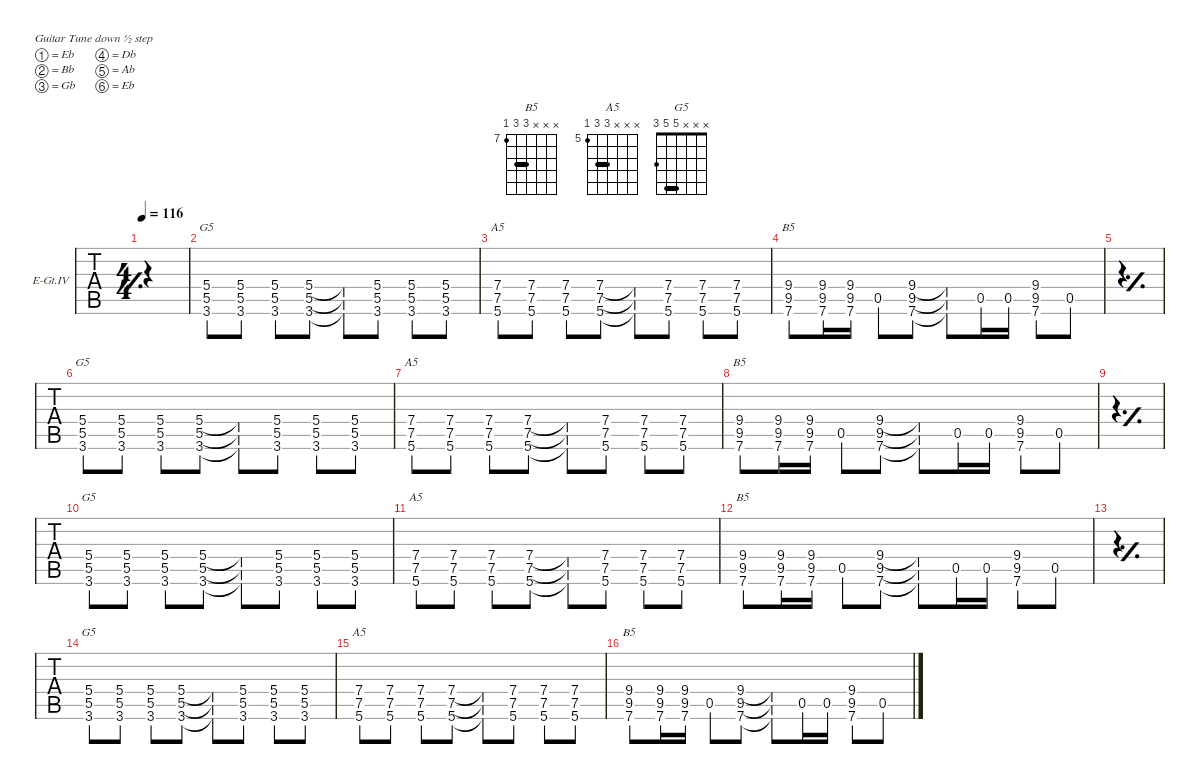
\hideDynamics
\bracketExtendMode nobrackets
\firstSystemTrackNameOrientation horizontal
\otherSystemsTrackNameOrientation horizontal
\track ("E.Guitar IV (Right)" "E-Gt.IV") {multiBarRest instrument distortionguitar}
\staff {tabs}
\tuning (Eb4 Bb3 Gb3 Db3 Ab2 Eb2)
\chord ("B5" x x x 9 9 7) {firstfret 7 barre 9}
\chord ("A5" x x x 7 7 5) {firstfret 5 barre 7}
\chord ("G5" x x x 5 5 3) {barre 5}
\ts (4 4)
\tempo 116
\clef g2
\simile simple
\ks db
|
(3.6 5.5 5.4).8{ch "G5"} (3.6 5.5 5.4).8 (3.6 5.5 5.4).8 (3.6 5.5 5.4).8 (3.6{t} 5.5{t} 5.4{t}).8 (3.6 5.5 5.4).8 (3.6 5.5 5.4).8 (3.6 5.5 5.4).8 |
(5.6 7.5 7.4).8{ch "A5"} (5.6 7.5 7.4).8 (5.6 7.5 7.4).8 (5.6 7.5 7.4).8 (5.6{t} 7.5{t} 7.4{t}).8 (5.6 7.5 7.4).8 (5.6 7.5 7.4).8 (5.6 7.5 7.4).8 |
(7.6 9.5 9.4).8{ch "B5"} (7.6 9.5 9.4).16 (7.6 9.5 9.4).16 0.5.8 (7.6 9.5 9.4).8 (9.4{t} 9.5{t} 7.6{t}).8 0.5.16 0.5.16 (7.6 9.5 9.4).8 0.5.8 |
\simile simple
|
\simile none
(3.6 5.5 5.4).8{ch "G5"} (3.6 5.5 5.4).8 (3.6 5.5 5.4).8 (3.6 5.5 5.4).8 (3.6{t} 5.5{t} 5.4{t}).8 (3.6 5.5 5.4).8 (3.6 5.5 5.4).8 (3.6 5.5 5.4).8 |
(5.6 7.5 7.4).8{ch "A5"} (5.6 7.5 7.4).8 (5.6 7.5 7.4).8 (5.6 7.5 7.4).8 (5.6{t} 7.5{t} 7.4{t}).8 (5.6 7.5 7.4).8 (5.6 7.5 7.4).8 (5.6 7.5 7.4).8 |
(7.6 9.5 9.4).8{ch "B5"} (7.6 9.5 9.4).16 (7.6 9.5 9.4).16 0.5.8 (7.6 9.5 9.4).8 (9.4{t} 9.5{t} 7.6{t}).8 0.5.16 0.5.16 (7.6 9.5 9.4).8 0.5.8 |
\simile simple
|
\simile none
(3.6 5.5 5.4).8{ch "G5"} (3.6 5.5 5.4).8 (3.6 5.5 5.4).8 (3.6 5.5 5.4).8 (3.6{t} 5.5{t} 5.4{t}).8 (3.6 5.5 5.4).8 (3.6 5.5 5.4).8 (3.6 5.5 5.4).8 |
(5.6 7.5 7.4).8{ch "A5"} (5.6 7.5 7.4).8 (5.6 7.5 7.4).8 (5.6 7.5 7.4).8 (5.6{t} 7.5{t} 7.4{t}).8 (5.6 7.5 7.4).8 (5.6 7.5 7.4).8 (5.6 7.5 7.4).8 |
(7.6 9.5 9.4).8{ch "B5"} (7.6 9.5 9.4).16 (7.6 9.5 9.4).16 0.5.8 (7.6 9.5 9.4).8 (9.4{t} 9.5{t} 7.6{t}).8 0.5.16 0.5.16 (7.6 9.5 9.4).8 0.5.8 |
\simile simple
|
\simile none
(3.6 5.5 5.4).8{ch "G5"} (3.6 5.5 5.4).8 (3.6 5.5 5.4).8 (3.6 5.5 5.4).8 (3.6{t} 5.5{t} 5.4{t}).8 (3.6 5.5 5.4).8 (3.6 5.5 5.4).8 (3.6 5.5 5.4).8 |
(5.6 7.5 7.4).8{ch "A5"} (5.6 7.5 7.4).8 (5.6 7.5 7.4).8 (5.6 7.5 7.4).8 (5.6{t} 7.5{t} 7.4{t}).8 (5.6 7.5 7.4).8 (5.6 7.5 7.4).8 (5.6 7.5 7.4).8 |
(7.6 9.5 9.4).8{ch "B5"} (7.6 9.5 9.4).16 (7.6 9.5 9.4).16 0.5.8 (7.6 9.5 9.4).8 (9.4{t} 9.5{t} 7.6{t}).8 0.5.16 0.5.16 (7.6 9.5 9.4).8 0.5.8
